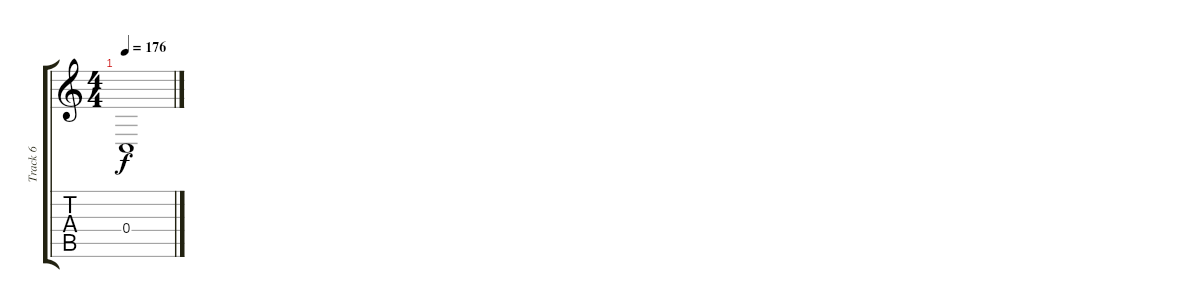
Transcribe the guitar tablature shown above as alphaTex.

\track ("Track 6" "Track 6") {instrument pad6metallic}
\staff {score tabs}
\tuning (D4 A3 F3 C3 G2 C2) {hide}
\ts (4 4)
\tempo 176
\clef g2
\ks c
0.4{t}.1{dy f}
